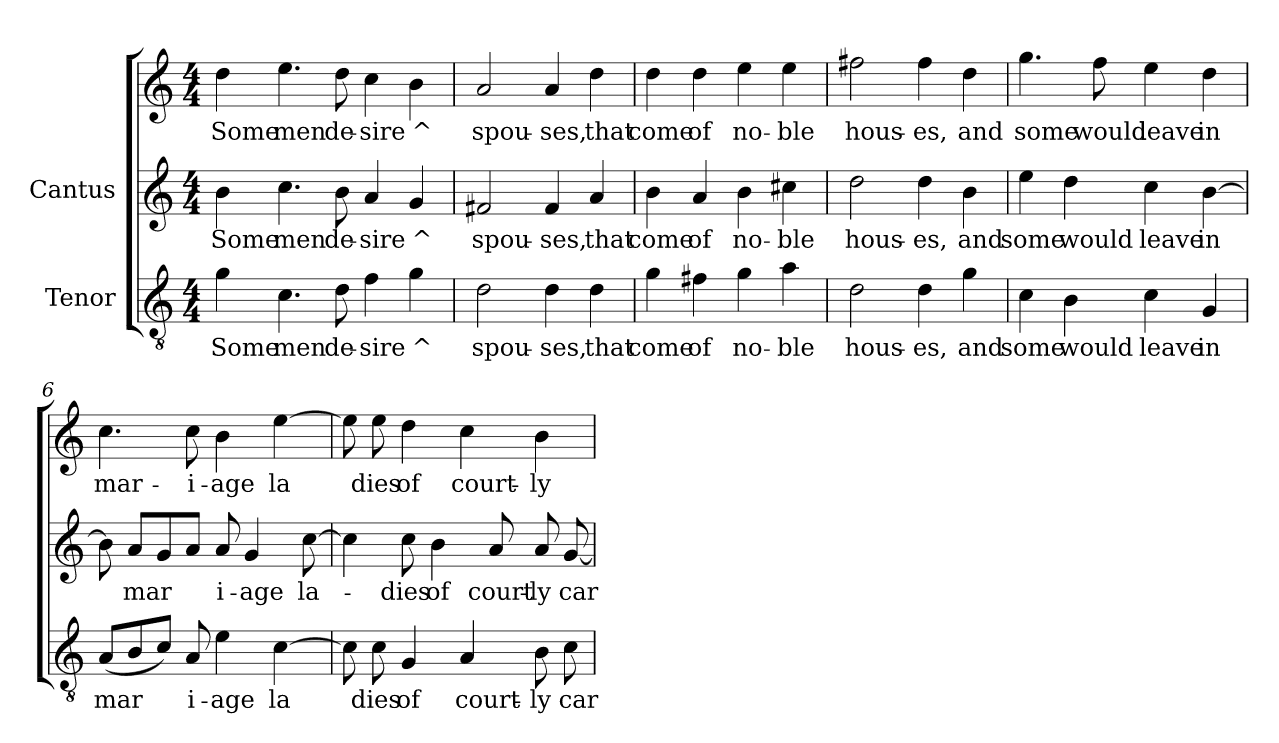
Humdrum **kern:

**kern	**text	**kern	**text	**kern	**text
*part2	*part2	*part1	*part1	*part1	*part1
*staff3	*staff3	*staff2	*staff2	*staff1	*staff1
*I"Tenor	*	*I"Cantus	*	*	*
!!LO:PB:g=z
*stria5	*	*stria5	*	*stria5	*
*clefGv2	*	*clefG2	*	*clefG2	*
*M4/4	*	*M4/4	*	*M4/4	*
*MM144	*	*MM144	*	*MM144	*
=1	=1	=1	=1	=1	=1
!	!LO:LY:b:cj	!	!LO:LY:b:cj	!	!LO:LY:b:cj
4g\	Some	4b\	Some	4dd\	Some
!	!LO:LY:b:cj	!	!LO:LY:b:cj	!	!LO:LY:b:cj
4.c\	men	4.cc\	men	4.ee\	men
!	!LO:LY:b:cj	!	!LO:LY:b:cj	!	!LO:LY:b:cj
8d\	de-	8b\	de-	8dd\	de-
!	!LO:LY:b:cj	!	!LO:LY:b:cj	!	!LO:LY:b:cj
4f\	-sire	4a/	-sire	4cc\	-sire
!	!LO:LY:b:cj	!	!LO:LY:b:cj	!	!LO:LY:b:cj
4g\	^	4g/	^	4b\	^
=2	=2	=2	=2	=2	=2
!	!LO:LY:b:cj	!	!LO:LY:b:cj	!	!LO:LY:b:cj
2d\	spou-	2f#X/	spou-	2a/	spou-
!	!LO:LY:b:cj	!	!LO:LY:b:cj	!	!LO:LY:b:cj
4d\	-ses,	4f#/	-ses,	4a/	-ses,
!	!LO:LY:b:cj	!	!LO:LY:b:cj	!	!LO:LY:b:cj
4d\	that	4a/	that	4dd\	that
=3	=3	=3	=3	=3	=3
!	!LO:LY:b:cj	!	!LO:LY:b:cj	!	!LO:LY:b:cj
4g\	come	4b\	come	4dd\	come
!	!LO:LY:b:cj	!	!LO:LY:b:cj	!	!LO:LY:b:cj
4f#X\	of	4a/	of	4dd\	of
!	!LO:LY:b:cj	!	!LO:LY:b:cj	!	!LO:LY:b:cj
4g\	no-	4b\	no-	4ee\	no-
!	!LO:LY:b:cj	!	!LO:LY:b:cj	!	!LO:LY:b:cj
4a\	-ble	4cc#X\	-ble	4ee\	-ble
=4	=4	=4	=4	=4	=4
!	!LO:LY:b:cj	!	!LO:LY:b:cj	!	!LO:LY:b:cj
2d\	hous-	2dd\	hous-	2ff#X\	hous-
!	!LO:LY:b:cj	!	!LO:LY:b:cj	!	!LO:LY:b:cj
4d\	-es,	4dd\	-es,	4ff#\	-es,
!	!LO:LY:b:cj	!	!LO:LY:b:cj	!	!LO:LY:b:cj
4g\	and	4b\	and	4dd\	and
!!LO:LB:g=z
=5	=5	=5	=5	=5	=5
!	!LO:LY:b:cj	!	!LO:LY:b:cj	!	!LO:LY:b:cj
4c\	some	4ee\	some	4.gg\	some
!	!LO:LY:b:cj	!	!LO:LY:b:cj	!	!
4B\	would	4dd\	would	.	.
!	!	!	!	!	!LO:LY:b:cj
.	.	.	.	8ff\	would
!	!LO:LY:b:cj	!	!LO:LY:b:cj	!	!LO:LY:b:cj
4c\	leave	4cc\	leave	4ee\	leave
!	!LO:LY:b:cj	!	!LO:LY:b:cj	!	!LO:LY:b:cj
4G/	in	[>4b\	in	4dd\	in
=6	=6	=6	=6	=6	=6
!	!LO:LY:b:cj	!	!LO:LY:b:cj	!	!LO:LY:b:cj
(<8A/L	mar-	8b\]	-	4.cc\	mar-
!	!LO:LY:b:cj	!	!LO:LY:b:cj	!	!
8B/	-	8a/L	mar-	.	.
!	!LO:LY:b:cj	!	!LO:LY:b:cj	!	!
8c/J)	.	8g/	-	.	.
!	!LO:LY:b:cj	!	!LO:LY:b:cj	!	!LO:LY:b:cj
8A/	i-	8a/J	.	8cc\	-i-
!	!LO:LY:b:cj	!	!LO:LY:b:cj	!	!LO:LY:b:cj
4e\	-age	8a/	i-	4b\	-age
!	!	!	!LO:LY:b:cj	!	!
.	.	4g/	-age	.	.
!	!LO:LY:b:cj	!	!	!	!LO:LY:b:cj
[>4c\	la-	.	.	[>4ee\	la-
!	!	!	!LO:LY:b:cj	!	!
.	.	[>8cc\	la-	.	.
=7	=7	=7	=7	=7	=7
!	!LO:LY:b:cj	!	!LO:LY:b:cj	!	!LO:LY:b:cj
8c\]	-	4cc\]	.	8ee\]	-
!	!LO:LY:b:cj	!	!	!	!LO:LY:b:cj
8c\	dies	.	.	8ee\	dies
!	!LO:LY:b:cj	!	!LO:LY:b:cj	!	!LO:LY:b:cj
4G/	of	8cc\	dies	4dd\	of
!	!	!	!LO:LY:b:cj	!	!
.	.	4b\	of	.	.
!	!LO:LY:b:cj	!	!	!	!LO:LY:b:cj
4A/	court-	.	.	4cc\	court-
!	!	!	!LO:LY:b:cj	!	!
.	.	8a/	court-	.	.
!	!LO:LY:b:cj	!	!LO:LY:b:cj	!	!LO:LY:b:cj
8B\	-ly	8a/	-ly	4b\	-ly
!	!LO:LY:b:cj	!	!LO:LY:b:cj	!	!
8c\	car-	[<8g/	car-	.	.
=	=	=	=	=	=
*-	*-	*-	*-	*-	*-
